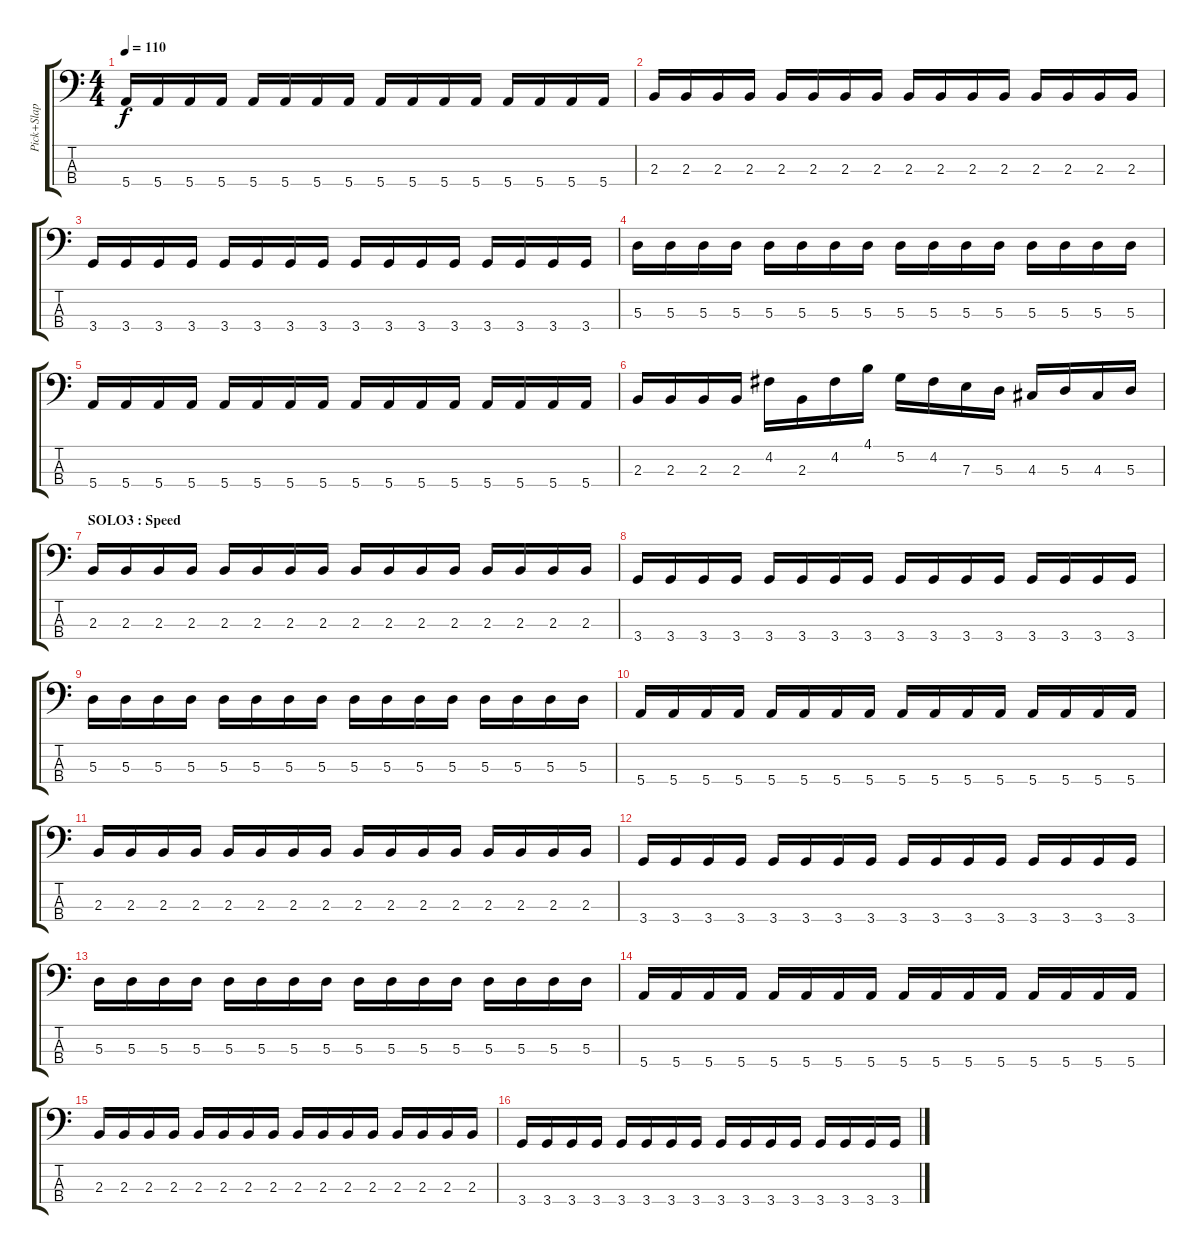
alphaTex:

\track ("Pick+Slap Bass" "Pick+Slap ") {instrument electricbasspick}
\staff {score tabs}
\tuning (G2 D2 A1 E1) {hide}
\ts (4 4)
\tempo 110
\clef f4
\ks c
5.4.16{dy f} 5.4.16 5.4.16 5.4.16 5.4.16 5.4.16 5.4.16 5.4.16 5.4.16 5.4.16 5.4.16 5.4.16 5.4.16 5.4.16 5.4.16 5.4.16 |
2.3.16 2.3.16 2.3.16 2.3.16 2.3.16 2.3.16 2.3.16 2.3.16 2.3.16 2.3.16 2.3.16 2.3.16 2.3.16 2.3.16 2.3.16 2.3.16 |
3.4.16 3.4.16 3.4.16 3.4.16 3.4.16 3.4.16 3.4.16 3.4.16 3.4.16 3.4.16 3.4.16 3.4.16 3.4.16 3.4.16 3.4.16 3.4.16 |
5.3.16 5.3.16 5.3.16 5.3.16 5.3.16 5.3.16 5.3.16 5.3.16 5.3.16 5.3.16 5.3.16 5.3.16 5.3.16 5.3.16 5.3.16 5.3.16 |
5.4.16 5.4.16 5.4.16 5.4.16 5.4.16 5.4.16 5.4.16 5.4.16 5.4.16 5.4.16 5.4.16 5.4.16 5.4.16 5.4.16 5.4.16 5.4.16 |
2.3.16{instrument slapbass1} 2.3.16 2.3.16 2.3.16 4.2.16 2.3.16 4.2.16 4.1.16 5.2.16 4.2.16 7.3.16 5.3.16 4.3.16 5.3.16 4.3.16 5.3.16 |
\section ("" "SOLO3 : Speed")
2.3.16{instrument electricbasspick} 2.3.16 2.3.16 2.3.16 2.3.16 2.3.16 2.3.16 2.3.16 2.3.16 2.3.16 2.3.16 2.3.16 2.3.16 2.3.16 2.3.16 2.3.16 |
3.4.16 3.4.16 3.4.16 3.4.16 3.4.16 3.4.16 3.4.16 3.4.16 3.4.16 3.4.16 3.4.16 3.4.16 3.4.16 3.4.16 3.4.16 3.4.16 |
5.3.16 5.3.16 5.3.16 5.3.16 5.3.16 5.3.16 5.3.16 5.3.16 5.3.16 5.3.16 5.3.16 5.3.16 5.3.16 5.3.16 5.3.16 5.3.16 |
5.4.16 5.4.16 5.4.16 5.4.16 5.4.16 5.4.16 5.4.16 5.4.16 5.4.16 5.4.16 5.4.16 5.4.16 5.4.16 5.4.16 5.4.16 5.4.16 |
2.3.16 2.3.16 2.3.16 2.3.16 2.3.16 2.3.16 2.3.16 2.3.16 2.3.16 2.3.16 2.3.16 2.3.16 2.3.16 2.3.16 2.3.16 2.3.16 |
3.4.16 3.4.16 3.4.16 3.4.16 3.4.16 3.4.16 3.4.16 3.4.16 3.4.16 3.4.16 3.4.16 3.4.16 3.4.16 3.4.16 3.4.16 3.4.16 |
5.3.16 5.3.16 5.3.16 5.3.16 5.3.16 5.3.16 5.3.16 5.3.16 5.3.16 5.3.16 5.3.16 5.3.16 5.3.16 5.3.16 5.3.16 5.3.16 |
5.4.16 5.4.16 5.4.16 5.4.16 5.4.16 5.4.16 5.4.16 5.4.16 5.4.16 5.4.16 5.4.16 5.4.16 5.4.16 5.4.16 5.4.16 5.4.16 |
2.3.16 2.3.16 2.3.16 2.3.16 2.3.16 2.3.16 2.3.16 2.3.16 2.3.16 2.3.16 2.3.16 2.3.16 2.3.16 2.3.16 2.3.16 2.3.16 |
3.4.16 3.4.16 3.4.16 3.4.16 3.4.16 3.4.16 3.4.16 3.4.16 3.4.16 3.4.16 3.4.16 3.4.16 3.4.16 3.4.16 3.4.16 3.4.16
